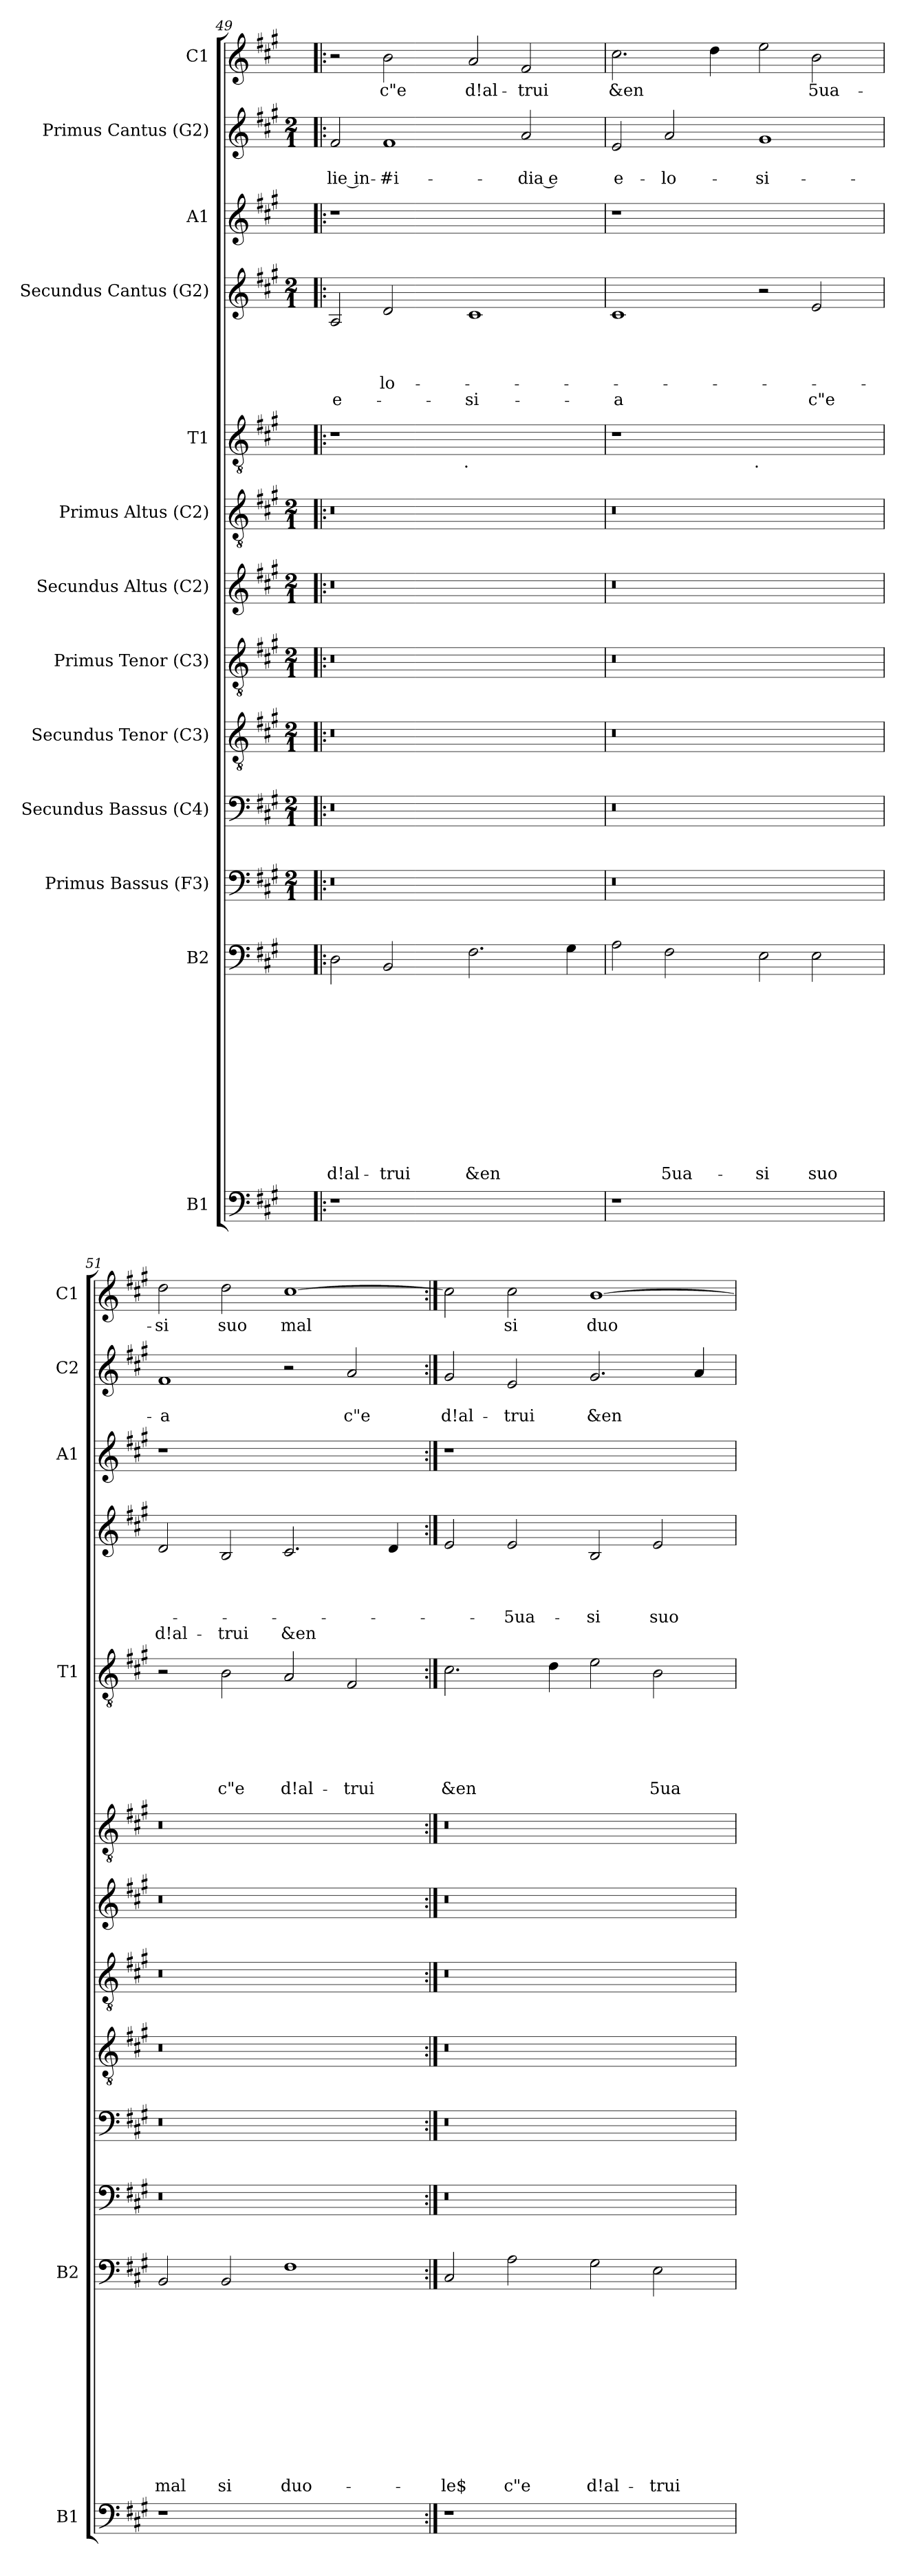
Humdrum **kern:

**kern	**kern	**text	**text	**text	**text	**text	**text	**text	**text	**text	**text	**text	**text	**kern	**kern	**kern	**kern	**kern	**kern	**kern	**text	**text	**text	**text	**text	**text	**kern	**text	**text	**text	**text	**text	**kern	**kern	**text	**text	**kern	**text
*part13	*part12	*part12	*part12	*part12	*part12	*part12	*part12	*part12	*part12	*part12	*part12	*part12	*part12	*part11	*part10	*part9	*part8	*part7	*part6	*part5	*part5	*part5	*part5	*part5	*part5	*part5	*part4	*part4	*part4	*part4	*part4	*part4	*part3	*part2	*part2	*part2	*part1	*part1
*staff13	*staff12	*staff12	*staff12	*staff12	*staff12	*staff12	*staff12	*staff12	*staff12	*staff12	*staff12	*staff12	*staff12	*staff11	*staff10	*staff9	*staff8	*staff7	*staff6	*staff5	*staff5	*staff5	*staff5	*staff5	*staff5	*staff5	*staff4	*staff4	*staff4	*staff4	*staff4	*staff4	*staff3	*staff2	*staff2	*staff2	*staff1	*staff1
*I"B1	*I"B2	*	*	*	*	*	*	*	*	*	*	*	*	*I"Primus Bassus (F3)	*I"Secundus Bassus (C4)	*I"Secundus Tenor (C3)	*I"Primus Tenor (C3)	*I"Secundus Altus (C2)	*I"Primus Altus (C2)	*I"T1	*	*	*	*	*	*	*I"Secundus Cantus (G2)	*	*	*	*	*	*I"A1	*I"Primus Cantus (G2)	*	*	*I"C1	*
*I'B1	*I'B2	*	*	*	*	*	*	*	*	*	*	*	*	*	*	*	*	*	*	*I'T1	*	*	*	*	*	*	*	*	*	*	*	*	*I'A1	*I'C2	*	*	*I'C1	*
*clefF4	*clefF4	*	*	*	*	*	*	*	*	*	*	*	*	*clefF4	*clefF4	*clefGv2	*clefGv2	*clefG2	*clefGv2	*clefGv2	*	*	*	*	*	*	*clefG2	*	*	*	*	*	*clefG2	*clefG2	*	*	*clefG2	*
*	*	*	*	*	*	*	*	*	*	*	*	*	*	*	*ITrd7c12	*	*	*	*	*	*	*	*	*	*	*	*	*	*	*	*	*	*	*	*	*	*	*
*k[f#c#g#]	*k[f#c#g#]	*	*	*	*	*	*	*	*	*	*	*	*	*k[f#c#g#]	*k[f#c#g#]	*k[f#c#g#]	*k[f#c#g#]	*k[f#c#g#]	*k[f#c#g#]	*k[f#c#g#]	*	*	*	*	*	*	*k[f#c#g#]	*	*	*	*	*	*k[f#c#g#]	*k[f#c#g#]	*	*	*k[f#c#g#]	*
*A:	*A:	*	*	*	*	*	*	*	*	*	*	*	*	*A:	*A:	*A:	*A:	*A:	*A:	*A:	*	*	*	*	*	*	*A:	*	*	*	*	*	*A:	*A:	*	*	*A:	*
*	*	*	*	*	*	*	*	*	*	*	*	*	*	*M2/1	*M2/1	*M2/1	*M2/1	*M2/1	*M2/1	*	*	*	*	*	*	*	*M2/1	*	*	*	*	*	*	*M2/1	*	*	*	*
=49!|:	=49!|:	=49!|:	=49!|:	=49!|:	=49!|:	=49!|:	=49!|:	=49!|:	=49!|:	=49!|:	=49!|:	=49!|:	=49!|:	=49!|:	=49!|:	=49!|:	=49!|:	=49!|:	=49!|:	=49!|:	=49!|:	=49!|:	=49!|:	=49!|:	=49!|:	=49!|:	=49!|:	=49!|:	=49!|:	=49!|:	=49!|:	=49!|:	=49!|:	=49!|:	=49!|:	=49!|:	=49!|:	=49!|:
!	!	!	!	!	!	!	!	!	!	!	!	!	!LO:LY:b	!	!	!	!	!	!	!	!	!	!	!	!	!	!	!	!	!	!	!LO:LY:b	!	!	!	!LO:LY:b:rj	!	!
*	*	*	*	*	*	*	*	*	*	*	*	*	*	*	*	*	*	*	*	*^	*	*	*	*	*	*	*	*	*	*	*	*	*	*	*	*	*	*
1r	2D\	.	.	.	.	.	.	.	.	.	.	.	d!al-	0r	0r	0r	0r	0r	0r	1r	3%2ryy	.	.	.	.	.	.	2A/	.	.	.	.	e-	1r	2f#/	.	-lie in-	2r	.
!	!	!	!	!	!	!	!	!	!	!	!	!	!LO:LY:b	!	!	!	!	!	!	!	!	!	!	!	!	!	!	!	!	!	!	!LO:LY:b	!	!	!	!	!LO:LY:b	!	!LO:LY:b
.	2BB/	.	.	.	.	.	.	.	.	.	.	.	-trui	.	.	.	.	.	.	.	.	.	.	.	.	.	.	2d/	.	.	.	-lo-	.	.	1f#	.	-#i-	2b\	c"e
.	.	.	.	.	.	.	.	.	.	.	.	.	.	.	.	.	.	.	.	.	6ryy	.	.	.	.	.	.	.	.	.	.	.	.	.	.	.	.	.	.
.	.	.	.	.	.	.	.	.	.	.	.	.	.	.	.	.	.	.	.	.	12...ryy	.	.	.	.	.	.	.	.	.	.	.	.	.	.	.	.	.	.
!	!	!	!	!	!	!	!	!	!	!	!	!	!	!	!	!	!	!	!	!	!LO:TX:b:t=.	!	!	!	!	!	!	!	!	!	!	!	!	!	!	!	!	!	!
.	.	.	.	.	.	.	.	.	.	.	.	.	.	.	.	.	.	.	.	.	3%2ryy	.	.	.	.	.	.	.	.	.	.	.	.	.	.	.	.	.	.
!	!	!	!	!	!	!	!	!	!	!	!	!	!LO:LY:b	!	!	!	!	!	!	!	!	!	!	!	!	!	!	!	!	!	!	!	!LO:LY:b	!	!	!	!	!	!LO:LY:b
1ryy	2.F#\	.	.	.	.	.	.	.	.	.	.	.	&en	.	.	.	.	.	.	1ryy	.	.	.	.	.	.	.	1c#	.	.	.	.	-si-	1ryy	.	.	.	2a/	d!al-
!	!	!	!	!	!	!	!	!	!	!	!	!	!	!	!	!	!	!	!	!	!	!	!	!	!	!	!	!	!	!	!	!	!	!	!	!	!LO:LY:b:rj	!	!LO:LY:b
.	.	.	.	.	.	.	.	.	.	.	.	.	.	.	.	.	.	.	.	.	.	.	.	.	.	.	.	.	.	.	.	.	.	.	2a/	.	-dia e	2f#/	-trui
.	.	.	.	.	.	.	.	.	.	.	.	.	.	.	.	.	.	.	.	.	3ryy	.	.	.	.	.	.	.	.	.	.	.	.	.	.	.	.	.	.
.	4G#\	.	.	.	.	.	.	.	.	.	.	.	.	.	.	.	.	.	.	.	.	.	.	.	.	.	.	.	.	.	.	.	.	.	.	.	.	.	.
.	.	.	.	.	.	.	.	.	.	.	.	.	.	.	.	.	.	.	.	.	96ryy	.	.	.	.	.	.	.	.	.	.	.	.	.	.	.	.	.	.
=50	=50	=50	=50	=50	=50	=50	=50	=50	=50	=50	=50	=50	=50	=50	=50	=50	=50	=50	=50	=50	=50	=50	=50	=50	=50	=50	=50	=50	=50	=50	=50	=50	=50	=50	=50	=50	=50	=50	=50
!	!	!	!	!	!	!	!	!	!	!	!	!	!	!	!	!	!	!	!	!	!	!	!	!	!	!	!	!	!	!	!	!	!LO:LY:b:rj	!	!	!	!LO:LY:b	!	!LO:LY:b
1r	2A\	.	.	.	.	.	.	.	.	.	.	.	.	0r	0r	0r	0r	0r	0r	1r	3%2ryy	.	.	.	.	.	.	1c#	.	.	.	.	-a	1r	2e/	.	e-	2.cc#\	&en
!	!	!	!	!	!	!	!	!	!	!	!	!	!LO:LY:b	!	!	!	!	!	!	!	!	!	!	!	!	!	!	!	!	!	!	!	!	!	!	!	!LO:LY:b	!	!
.	2F#\	.	.	.	.	.	.	.	.	.	.	.	5ua-	.	.	.	.	.	.	.	.	.	.	.	.	.	.	.	.	.	.	.	.	.	2a/	.	-lo-	.	.
.	.	.	.	.	.	.	.	.	.	.	.	.	.	.	.	.	.	.	.	.	6ryy	.	.	.	.	.	.	.	.	.	.	.	.	.	.	.	.	.	.
.	.	.	.	.	.	.	.	.	.	.	.	.	.	.	.	.	.	.	.	.	.	.	.	.	.	.	.	.	.	.	.	.	.	.	.	.	.	4dd\	.
.	.	.	.	.	.	.	.	.	.	.	.	.	.	.	.	.	.	.	.	.	12...ryy	.	.	.	.	.	.	.	.	.	.	.	.	.	.	.	.	.	.
!	!	!	!	!	!	!	!	!	!	!	!	!	!	!	!	!	!	!	!	!	!LO:TX:b:t=.	!	!	!	!	!	!	!	!	!	!	!	!	!	!	!	!	!	!
.	.	.	.	.	.	.	.	.	.	.	.	.	.	.	.	.	.	.	.	.	3%2ryy	.	.	.	.	.	.	.	.	.	.	.	.	.	.	.	.	.	.
!	!	!	!	!	!	!	!	!	!	!	!	!	!LO:LY:b	!	!	!	!	!	!	!	!	!	!	!	!	!	!	!	!	!	!	!	!	!	!	!	!LO:LY:b	!	!
1ryy	2E\	.	.	.	.	.	.	.	.	.	.	.	-si	.	.	.	.	.	.	1ryy	.	.	.	.	.	.	.	2r	.	.	.	.	.	1ryy	1g#	.	-si-	2ee\	.
!	!	!	!	!	!	!	!	!	!	!	!	!	!LO:LY:b	!	!	!	!	!	!	!	!	!	!	!	!	!	!	!	!	!	!	!	!LO:LY:b	!	!	!	!	!	!LO:LY:b
.	2E\	.	.	.	.	.	.	.	.	.	.	.	suo	.	.	.	.	.	.	.	.	.	.	.	.	.	.	2e/	.	.	.	.	c"e	.	.	.	.	2b\	5ua-
.	.	.	.	.	.	.	.	.	.	.	.	.	.	.	.	.	.	.	.	.	3ryy	.	.	.	.	.	.	.	.	.	.	.	.	.	.	.	.	.	.
.	.	.	.	.	.	.	.	.	.	.	.	.	.	.	.	.	.	.	.	.	96ryy	.	.	.	.	.	.	.	.	.	.	.	.	.	.	.	.	.	.
=51	=51	=51	=51	=51	=51	=51	=51	=51	=51	=51	=51	=51	=51	=51	=51	=51	=51	=51	=51	=51	=51	=51	=51	=51	=51	=51	=51	=51	=51	=51	=51	=51	=51	=51	=51	=51	=51	=51	=51
!	!	!	!	!	!	!	!	!	!	!	!	!	!LO:LY:b	!	!	!	!	!	!	!	!	!	!	!	!	!	!	!	!	!	!	!	!LO:LY:b	!	!	!	!LO:LY:b:rj	!	!LO:LY:b
*	*	*	*	*	*	*	*	*	*	*	*	*	*	*	*	*	*	*	*	*v	*v	*	*	*	*	*	*	*	*	*	*	*	*	*	*	*	*	*	*
1r	2BB/	.	.	.	.	.	.	.	.	.	.	.	mal	0r	0r	0r	0r	0r	0r	2r	.	.	.	.	.	.	2d/	.	.	.	.	d!al-	1r	1f#	.	-a	2dd\	-si
!	!	!	!	!	!	!	!	!	!	!	!	!	!LO:LY:b	!	!	!	!	!	!	!	!	!	!	!	!	!LO:LY:b	!	!	!	!	!	!LO:LY:b	!	!	!	!	!	!LO:LY:b
.	2BB/	.	.	.	.	.	.	.	.	.	.	.	si	.	.	.	.	.	.	2B\	.	.	.	.	.	c"e	2B/	.	.	.	.	-trui	.	.	.	.	2dd\	suo
!	!	!	!	!	!	!	!	!	!	!	!	!	!LO:LY:b	!	!	!	!	!	!	!	!	!	!	!	!	!LO:LY:b	!	!	!	!	!	!LO:LY:b	!	!	!	!	!	!LO:LY:b
1ryy	1F#	.	.	.	.	.	.	.	.	.	.	.	duo-	.	.	.	.	.	.	2A/	.	.	.	.	.	d!al-	2.c#/	.	.	.	.	&en	1ryy	2r	.	.	[<1cc#	mal
!	!	!	!	!	!	!	!	!	!	!	!	!	!	!	!	!	!	!	!	!	!	!	!	!	!	!LO:LY:b	!	!	!	!	!	!	!	!	!	!LO:LY:b	!	!
.	.	.	.	.	.	.	.	.	.	.	.	.	.	.	.	.	.	.	.	2F#/	.	.	.	.	.	-trui	.	.	.	.	.	.	.	2a/	.	c"e	.	.
.	.	.	.	.	.	.	.	.	.	.	.	.	.	.	.	.	.	.	.	.	.	.	.	.	.	.	4d/	.	.	.	.	.	.	.	.	.	.	.
!!LO:LB:g=z
=52:|!	=52:|!	=52:|!	=52:|!	=52:|!	=52:|!	=52:|!	=52:|!	=52:|!	=52:|!	=52:|!	=52:|!	=52:|!	=52:|!	=52:|!	=52:|!	=52:|!	=52:|!	=52:|!	=52:|!	=52:|!	=52:|!	=52:|!	=52:|!	=52:|!	=52:|!	=52:|!	=52:|!	=52:|!	=52:|!	=52:|!	=52:|!	=52:|!	=52:|!	=52:|!	=52:|!	=52:|!	=52:|!	=52:|!
!	!	!	!	!	!	!	!	!	!	!	!	!	!LO:LY:b	!	!	!	!	!	!	!	!	!	!	!	!	!LO:LY:b	!	!	!	!	!	!	!	!	!	!LO:LY:b	!	!
1r	2C#/	.	.	.	.	.	.	.	.	.	.	.	-le$	0r	0r	0r	0r	0r	0r	2.c#\	.	.	.	.	.	&en	2e/	.	.	.	.	.	1r	2g#/	.	d!al-	2cc#\]	.
!	!	!	!	!	!	!	!	!	!	!	!	!	!LO:LY:b	!	!	!	!	!	!	!	!	!	!	!	!	!	!	!	!	!	!LO:LY:b	!	!	!	!	!LO:LY:b	!	!LO:LY:b
.	2A\	.	.	.	.	.	.	.	.	.	.	.	c"e	.	.	.	.	.	.	.	.	.	.	.	.	.	2e/	.	.	.	-5ua-	.	.	2e/	.	-trui	2cc#\	si
.	.	.	.	.	.	.	.	.	.	.	.	.	.	.	.	.	.	.	.	4d\	.	.	.	.	.	.	.	.	.	.	.	.	.	.	.	.	.	.
!	!	!	!	!	!	!	!	!	!	!	!	!	!LO:LY:b	!	!	!	!	!	!	!	!	!	!	!	!	!	!	!	!	!	!LO:LY:b	!	!	!	!	!LO:LY:b	!	!LO:LY:b
1ryy	2G#\	.	.	.	.	.	.	.	.	.	.	.	d!al-	.	.	.	.	.	.	2e\	.	.	.	.	.	.	2B/	.	.	.	-si	.	1ryy	2.g#/	.	&en	[>1b	duo-
!	!	!	!	!	!	!	!	!	!	!	!	!	!LO:LY:b	!	!	!	!	!	!	!	!	!	!	!	!	!LO:LY:b	!	!	!	!	!LO:LY:b	!	!	!	!	!	!	!
.	2E\	.	.	.	.	.	.	.	.	.	.	.	-trui	.	.	.	.	.	.	2B\	.	.	.	.	.	5ua-	2e/	.	.	.	suo	.	.	.	.	.	.	.
.	.	.	.	.	.	.	.	.	.	.	.	.	.	.	.	.	.	.	.	.	.	.	.	.	.	.	.	.	.	.	.	.	.	4a/	.	.	.	.
=	=	=	=	=	=	=	=	=	=	=	=	=	=	=	=	=	=	=	=	=	=	=	=	=	=	=	=	=	=	=	=	=	=	=	=	=	=	=
*-	*-	*-	*-	*-	*-	*-	*-	*-	*-	*-	*-	*-	*-	*-	*-	*-	*-	*-	*-	*-	*-	*-	*-	*-	*-	*-	*-	*-	*-	*-	*-	*-	*-	*-	*-	*-	*-	*-
